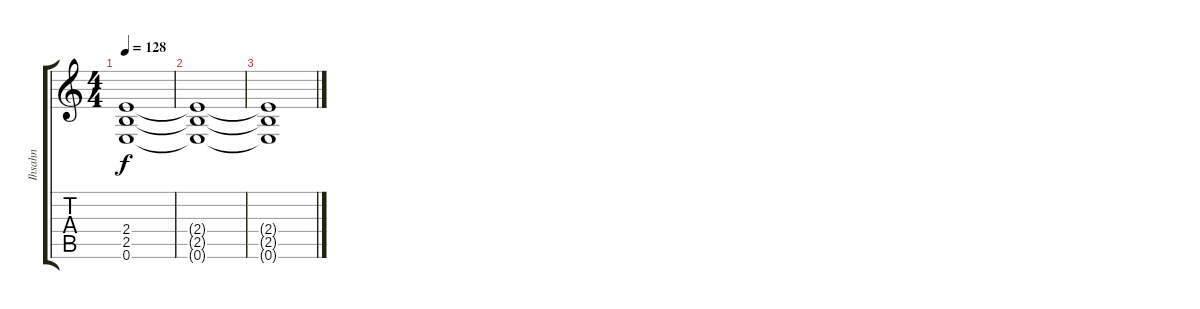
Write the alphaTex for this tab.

\track ("Ihsahn" "Ihsahn") {instrument distortionguitar}
\staff {score tabs}
\tuning (E4 B3 G3 D3 A2 E2) {hide}
\ts (4 4)
\tempo 128
\clef g2
\ks c
(2.4{t} 2.5{t} 0.6{t}).1{dy f} |
(2.4{t} 2.5{t} 0.6{t}).1 |
(2.4{t} 2.5{t} 0.6{t}).1{volume 1}
